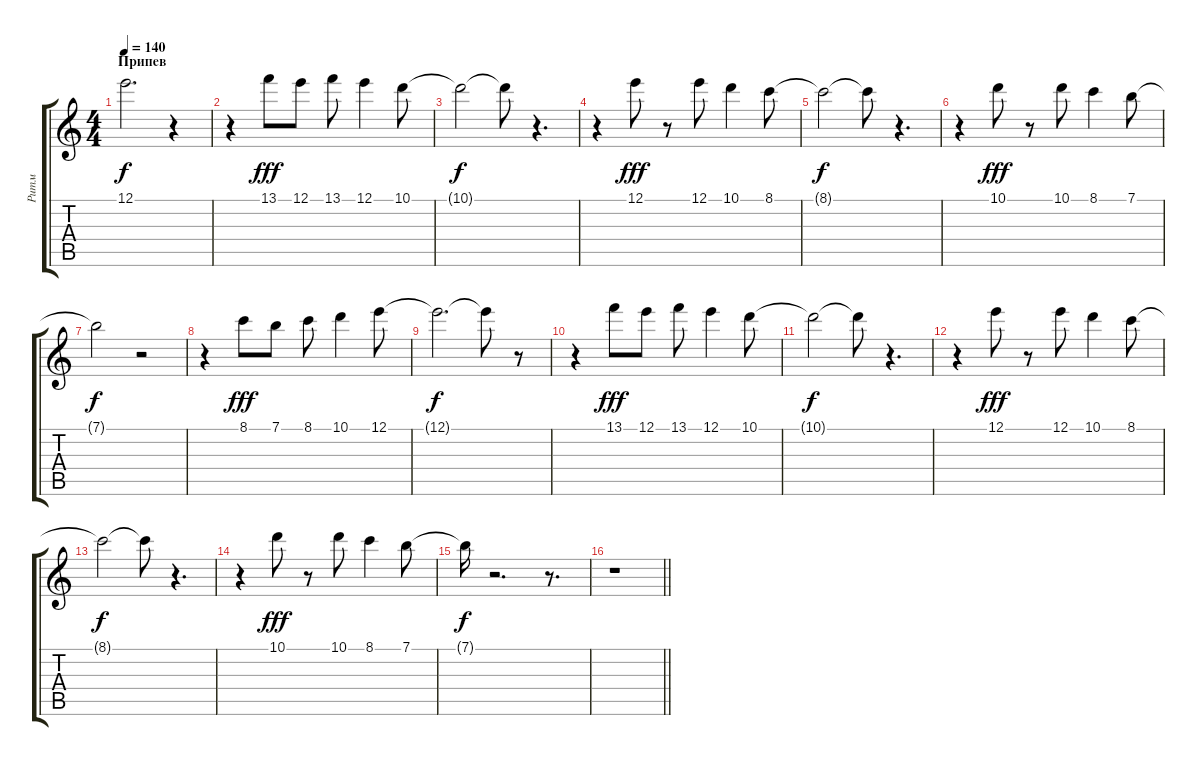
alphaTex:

\track ("Ритм" "Ритм") {instrument distortionguitar}
\staff {score tabs}
\tuning (E4 B3 G3 D3 A2 E2) {hide}
\ts (4 4)
\section ("" "Припев")
\tempo 140
\clef g2
\ks c
12.1{t}.2{d dy f} r.4 |
r.4 13.1.8{dy fff} 12.1.8 13.1.8 12.1.4 10.1.8 |
10.1{t}.2{dy f} 10.1{t}.8 r.4{d} |
r.4 12.1.8{dy fff} r.8 12.1.8 10.1.4 8.1.8 |
8.1{t}.2{dy f} 8.1{t}.8 r.4{d} |
r.4 10.1.8{dy fff} r.8 10.1.8 8.1.4 7.1.8 |
7.1{t}.2{dy f} r.2 |
r.4 8.1.8{dy fff} 7.1.8 8.1.8 10.1.4 12.1.8 |
12.1{t}.2{d dy f} 12.1{t}.8 r.8 |
r.4 13.1.8{dy fff} 12.1.8 13.1.8 12.1.4 10.1.8 |
10.1{t}.2{dy f} 10.1{t}.8 r.4{d} |
r.4 12.1.8{dy fff} r.8 12.1.8 10.1.4 8.1.8 |
8.1{t}.2{dy f} 8.1{t}.8 r.4{d} |
r.4 10.1.8{dy fff} r.8 10.1.8 8.1.4 7.1.8 |
7.1{t}.16{dy f} r.2{d} r.8{d} |
\barLineRight lightlight
r.1
